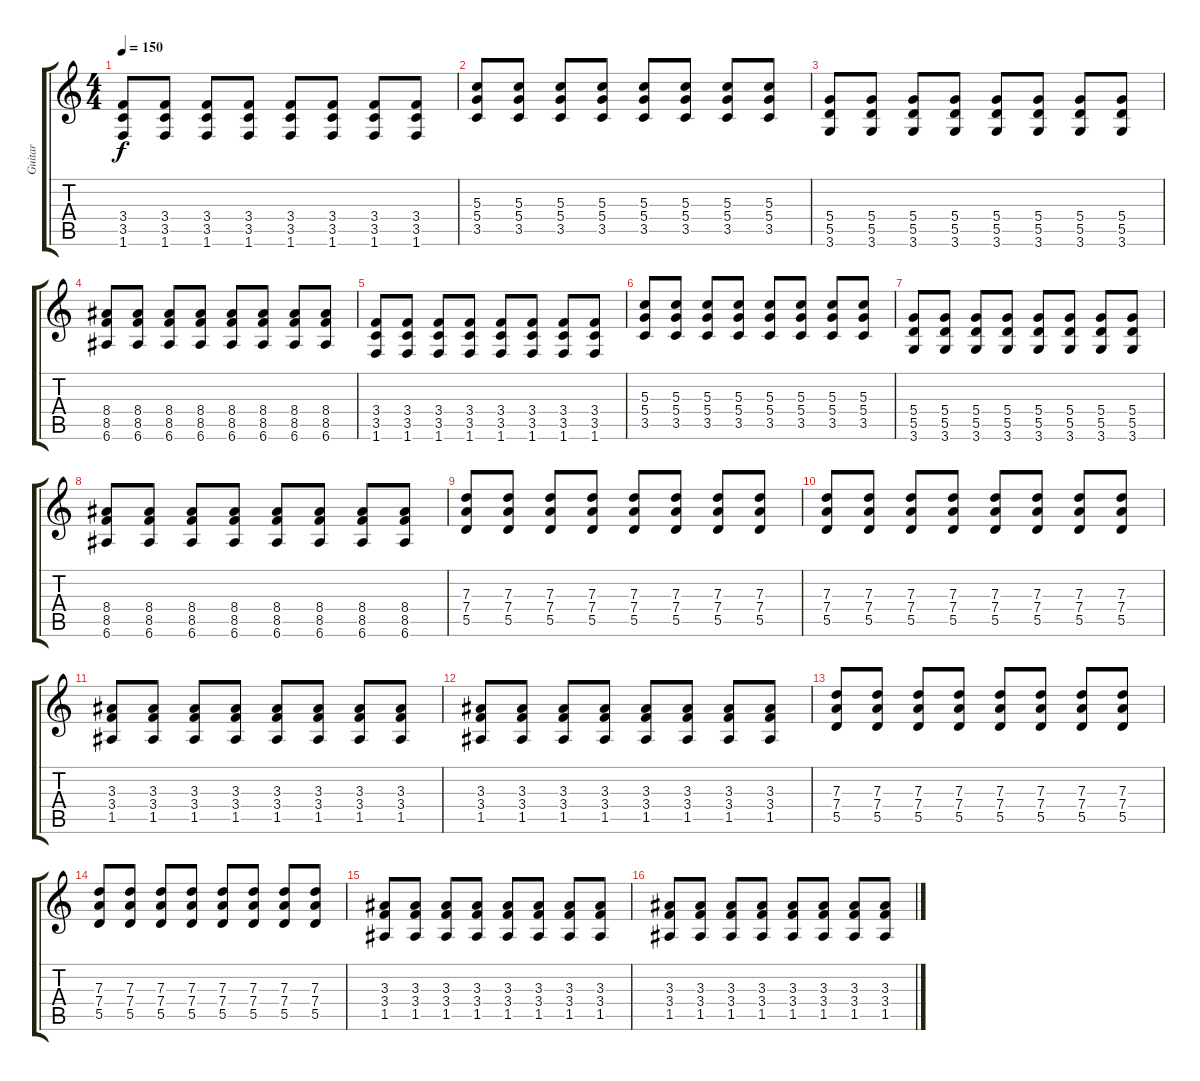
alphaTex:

\track ("Guitar" "Guitar") {instrument overdrivenguitar}
\staff {score tabs}
\tuning (E4 B3 G3 D3 A2 E2) {hide}
\ts (4 4)
\tempo 150
\clef g2
\ks c
(3.4 3.5 1.6).8{dy f} (3.4 3.5 1.6).8 (3.4 3.5 1.6).8 (3.4 3.5 1.6).8 (3.4 3.5 1.6).8 (3.4 3.5 1.6).8 (3.4 3.5 1.6).8 (3.4 3.5 1.6).8 |
(5.3 5.4 3.5).8 (5.3 5.4 3.5).8 (5.3 5.4 3.5).8 (5.3 5.4 3.5).8 (5.3 5.4 3.5).8 (5.3 5.4 3.5).8 (5.3 5.4 3.5).8 (5.3 5.4 3.5).8 |
(5.4 5.5 3.6).8 (5.4 5.5 3.6).8 (5.4 5.5 3.6).8 (5.4 5.5 3.6).8 (5.4 5.5 3.6).8 (5.4 5.5 3.6).8 (5.4 5.5 3.6).8 (5.4 5.5 3.6).8 |
(8.4 8.5 6.6).8 (8.4 8.5 6.6).8 (8.4 8.5 6.6).8 (8.4 8.5 6.6).8 (8.4 8.5 6.6).8 (8.4 8.5 6.6).8 (8.4 8.5 6.6).8 (8.4 8.5 6.6).8 |
(3.4 3.5 1.6).8 (3.4 3.5 1.6).8 (3.4 3.5 1.6).8 (3.4 3.5 1.6).8 (3.4 3.5 1.6).8 (3.4 3.5 1.6).8 (3.4 3.5 1.6).8 (3.4 3.5 1.6).8 |
(5.3 5.4 3.5).8 (5.3 5.4 3.5).8 (5.3 5.4 3.5).8 (5.3 5.4 3.5).8 (5.3 5.4 3.5).8 (5.3 5.4 3.5).8 (5.3 5.4 3.5).8 (5.3 5.4 3.5).8 |
(5.4 5.5 3.6).8 (5.4 5.5 3.6).8 (5.4 5.5 3.6).8 (5.4 5.5 3.6).8 (5.4 5.5 3.6).8 (5.4 5.5 3.6).8 (5.4 5.5 3.6).8 (5.4 5.5 3.6).8 |
(8.4 8.5 6.6).8 (8.4 8.5 6.6).8 (8.4 8.5 6.6).8 (8.4 8.5 6.6).8 (8.4 8.5 6.6).8 (8.4 8.5 6.6).8 (8.4 8.5 6.6).8 (8.4 8.5 6.6).8 |
(7.3 7.4 5.5).8 (7.3 7.4 5.5).8 (7.3 7.4 5.5).8 (7.3 7.4 5.5).8 (7.3 7.4 5.5).8 (7.3 7.4 5.5).8 (7.3 7.4 5.5).8 (7.3 7.4 5.5).8 |
(7.3 7.4 5.5).8 (7.3 7.4 5.5).8 (7.3 7.4 5.5).8 (7.3 7.4 5.5).8 (7.3 7.4 5.5).8 (7.3 7.4 5.5).8 (7.3 7.4 5.5).8 (7.3 7.4 5.5).8 |
(3.3 3.4 1.5).8 (3.3 3.4 1.5).8 (3.3 3.4 1.5).8 (3.3 3.4 1.5).8 (3.3 3.4 1.5).8 (3.3 3.4 1.5).8 (3.3 3.4 1.5).8 (3.3 3.4 1.5).8 |
(3.3 3.4 1.5).8 (3.3 3.4 1.5).8 (3.3 3.4 1.5).8 (3.3 3.4 1.5).8 (3.3 3.4 1.5).8 (3.3 3.4 1.5).8 (3.3 3.4 1.5).8 (3.3 3.4 1.5).8 |
(7.3 7.4 5.5).8 (7.3 7.4 5.5).8 (7.3 7.4 5.5).8 (7.3 7.4 5.5).8 (7.3 7.4 5.5).8 (7.3 7.4 5.5).8 (7.3 7.4 5.5).8 (7.3 7.4 5.5).8 |
(7.3 7.4 5.5).8 (7.3 7.4 5.5).8 (7.3 7.4 5.5).8 (7.3 7.4 5.5).8 (7.3 7.4 5.5).8 (7.3 7.4 5.5).8 (7.3 7.4 5.5).8 (7.3 7.4 5.5).8 |
(3.3 3.4 1.5).8 (3.3 3.4 1.5).8 (3.3 3.4 1.5).8 (3.3 3.4 1.5).8 (3.3 3.4 1.5).8 (3.3 3.4 1.5).8 (3.3 3.4 1.5).8 (3.3 3.4 1.5).8 |
(3.3 3.4 1.5).8 (3.3 3.4 1.5).8 (3.3 3.4 1.5).8 (3.3 3.4 1.5).8 (3.3 3.4 1.5).8 (3.3 3.4 1.5).8 (3.3 3.4 1.5).8 (3.3 3.4 1.5).8
